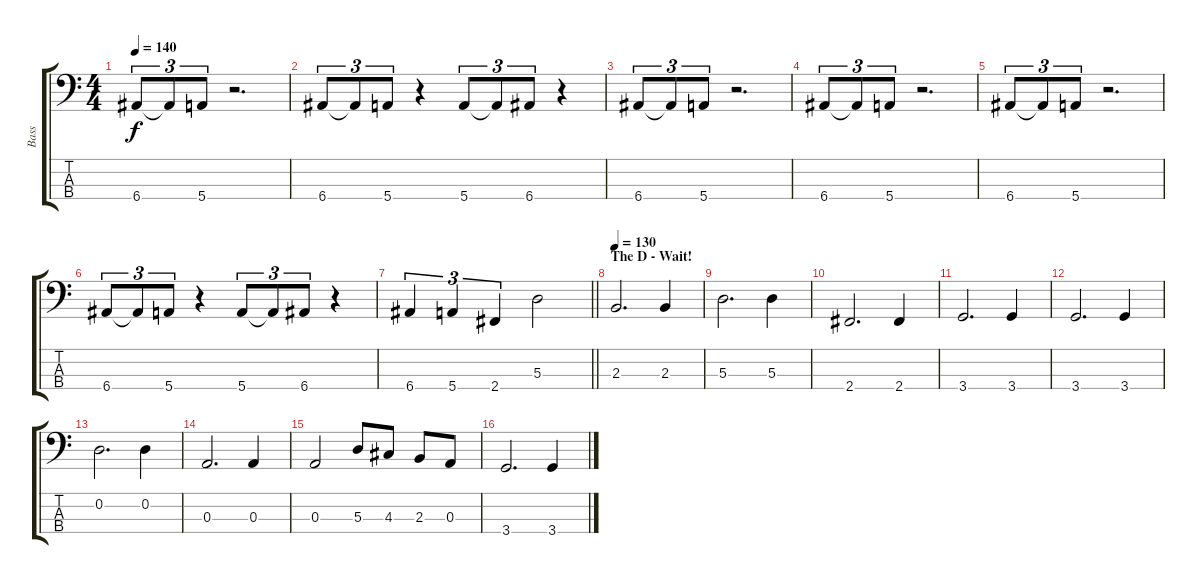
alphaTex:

\track ("Bass" "Bass") {instrument electricbassfinger}
\staff {score tabs}
\tuning (G2 D2 A1 E1) {hide}
\ts (4 4)
\tempo 140
\clef f4
\ks c
6.4.8{tu (3 2) dy f} 6.4{t}.8{tu (3 2)} 5.4.8{tu (3 2)} r.2{d} |
6.4.8{tu (3 2)} 6.4{t}.8{tu (3 2)} 5.4.8{tu (3 2)} r.4 5.4.8{tu (3 2)} 5.4{t}.8{tu (3 2)} 6.4.8{tu (3 2)} r.4 |
6.4.8{tu (3 2)} 6.4{t}.8{tu (3 2)} 5.4.8{tu (3 2)} r.2{d} |
6.4.8{tu (3 2)} 6.4{t}.8{tu (3 2)} 5.4.8{tu (3 2)} r.2{d} |
6.4.8{tu (3 2)} 6.4{t}.8{tu (3 2)} 5.4.8{tu (3 2)} r.2{d} |
6.4.8{tu (3 2)} 6.4{t}.8{tu (3 2)} 5.4.8{tu (3 2)} r.4 5.4.8{tu (3 2)} 5.4{t}.8{tu (3 2)} 6.4.8{tu (3 2)} r.4 |
\barLineRight lightlight
6.4.4{tu (3 2)} 5.4.4{tu (3 2)} 2.4.4{tu (3 2)} 5.3.2 |
\section ("" "The D - Wait!")
\tempo 130
2.3.2{d} 2.3.4 |
5.3.2{d} 5.3.4 |
2.4.2{d} 2.4.4 |
3.4.2{d} 3.4.4 |
3.4.2{d} 3.4.4 |
0.2.2{d} 0.2.4 |
0.3.2{d} 0.3.4 |
0.3.2 5.3.8 4.3.8 2.3.8 0.3.8 |
3.4.2{d} 3.4.4
